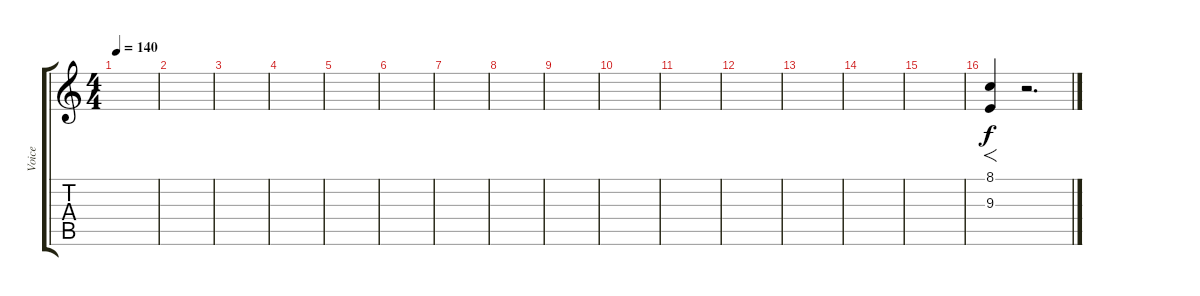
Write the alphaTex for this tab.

\track ("Voice" "Voice") {instrument choiraahs}
\staff {score tabs}
\tuning (E4 B3 G3 D3 A2 E2) {hide}
\ts (4 4)
\tempo 140
\clef g2
\ks c
|
|
|
|
|
|
|
|
|
|
|
|
|
|
|
(8.1 9.3).4{f} r.2{d}
